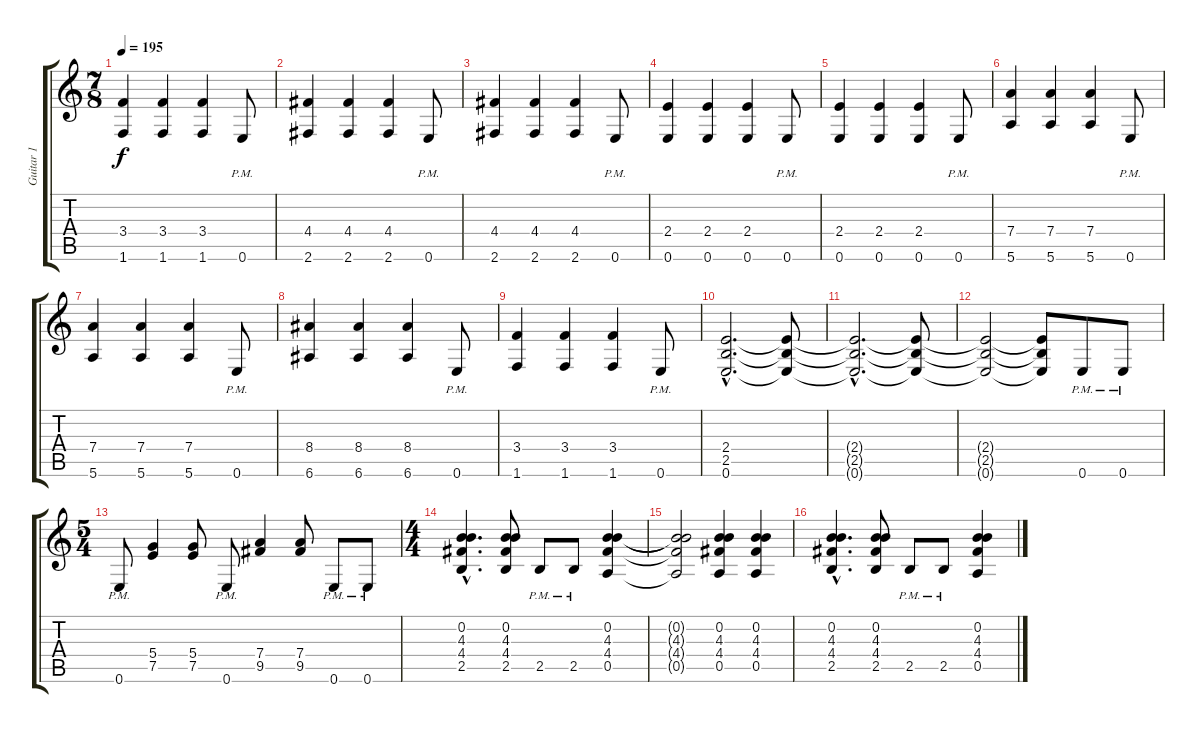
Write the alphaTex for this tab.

\track ("Guitar 1" "Guitar 1") {instrument distortionguitar}
\staff {score tabs}
\tuning (E4 B3 G3 D3 A2 E2) {hide}
\ts (7 8)
\tempo 195
\clef g2
\ks c
(3.4 1.6).4{dy f} (3.4 1.6).4 (3.4 1.6).4 0.6{pm}.8 |
(4.4 2.6).4 (4.4 2.6).4 (4.4 2.6).4 0.6{pm}.8 |
(4.4 2.6).4 (4.4 2.6).4 (4.4 2.6).4 0.6{pm}.8 |
(2.4 0.6).4 (2.4 0.6).4 (2.4 0.6).4 0.6{pm}.8 |
(2.4 0.6).4 (2.4 0.6).4 (2.4 0.6).4 0.6{pm}.8 |
(7.4 5.6).4 (7.4 5.6).4 (7.4 5.6).4 0.6{pm}.8 |
(7.4 5.6).4 (7.4 5.6).4 (7.4 5.6).4 0.6{pm}.8 |
(8.4 6.6).4 (8.4 6.6).4 (8.4 6.6).4 0.6{pm}.8 |
(3.4 1.6).4 (3.4 1.6).4 (3.4 1.6).4 0.6{pm}.8 |
(2.4{hac} 2.5{hac} 0.6{hac}).2{d} (2.4{t} 2.5{t} 0.6{t}).8 |
(2.4{hac t} 2.5{hac t} 0.6{hac t}).2{d} (2.4{t} 2.5{t} 0.6{t}).8 |
(2.4{t} 2.5{t} 0.6{t}).2 (2.4{t} 2.5{t} 0.6{t}).8 0.6{pm}.8 0.6{pm}.8 |
\ts (5 4)
0.6{pm}.8 (5.4 7.5).4 (5.4 7.5).8 0.6{pm}.8 (7.4 9.5).4 (7.4 9.5).8 0.6{pm}.8 0.6{pm}.8 |
\ts (4 4)
(0.2{hac} 4.3{hac} 4.4{hac} 2.5{hac}).4{d} (0.2 4.3 4.4 2.5).8 2.5{pm}.8 2.5{pm}.8 (0.2 4.3 4.4 0.5).4 |
(0.2{t} 4.3{t} 4.4{t} 0.5{t}).2 (0.2 4.3 4.4 0.5).4 (0.2 4.3 4.4 0.5).4 |
(0.2{hac} 4.3{hac} 4.4{hac} 2.5{hac}).4{d} (0.2 4.3 4.4 2.5).8 2.5{pm}.8 2.5{pm}.8 (0.2 4.3 4.4 0.5).4
